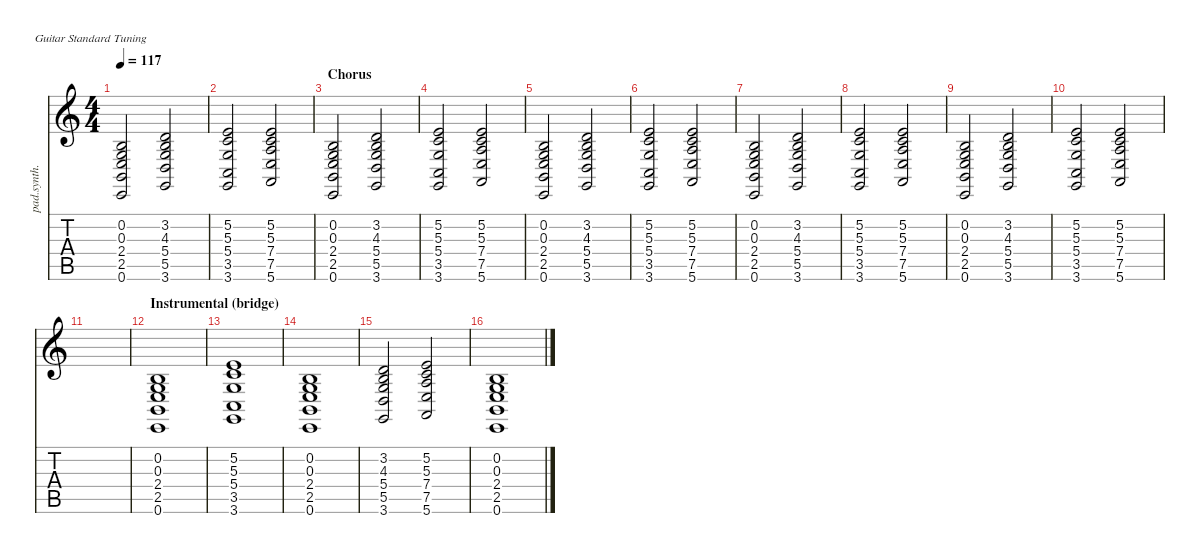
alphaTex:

\defaultSystemsLayout 4
\hideDynamics
\bracketExtendMode nobrackets
\otherSystemsTrackNameOrientation horizontal
\track ("Pad" "pad.synth.") {instrument pad3polysynth}
\staff {score tabs}
\tuning (E4 B3 G3 D3 A2 E2)
\ts (4 4)
\tempo 117
\clef g2
\ks c
(0.6 2.5 2.4 0.3 0.2).2{dy mf} (3.2 3.6 5.5 5.4 4.3).2 |
(3.5 5.4 5.3 5.2 3.6).2 (5.6 7.5 7.4 5.3 5.2).2 |
\section ("" "Chorus")
(0.6 2.5 2.4 0.3 0.2).2 (3.2 3.6 5.5 5.4 4.3).2 |
(3.5 5.4 5.3 5.2 3.6).2 (5.6 7.5 7.4 5.3 5.2).2 |
(0.6 2.5 2.4 0.3 0.2).2 (3.2 3.6 5.5 5.4 4.3).2 |
(3.5 5.4 5.3 5.2 3.6).2 (5.6 7.5 7.4 5.3 5.2).2 |
(0.6 2.5 2.4 0.3 0.2).2 (3.2 3.6 5.5 5.4 4.3).2 |
(3.5 5.4 5.3 5.2 3.6).2 (5.6 7.5 7.4 5.3 5.2).2 |
(0.6 2.5 2.4 0.3 0.2).2 (3.2 3.6 5.5 5.4 4.3).2 |
(3.5 5.4 5.3 5.2 3.6).2 (5.6 7.5 7.4 5.3 5.2).2 |
|
\section ("" "Instrumental (bridge)")
(0.6 2.5 2.4 0.3 0.2).1 |
(5.2 5.3 5.4 3.5 3.6).1 |
(0.6 2.5 2.4 0.3 0.2).1 |
(3.6 5.5 5.4 4.3 3.2).2 (5.2 5.3 7.4 7.5 5.6).2 |
(0.6 2.5 2.4 0.3 0.2).1
